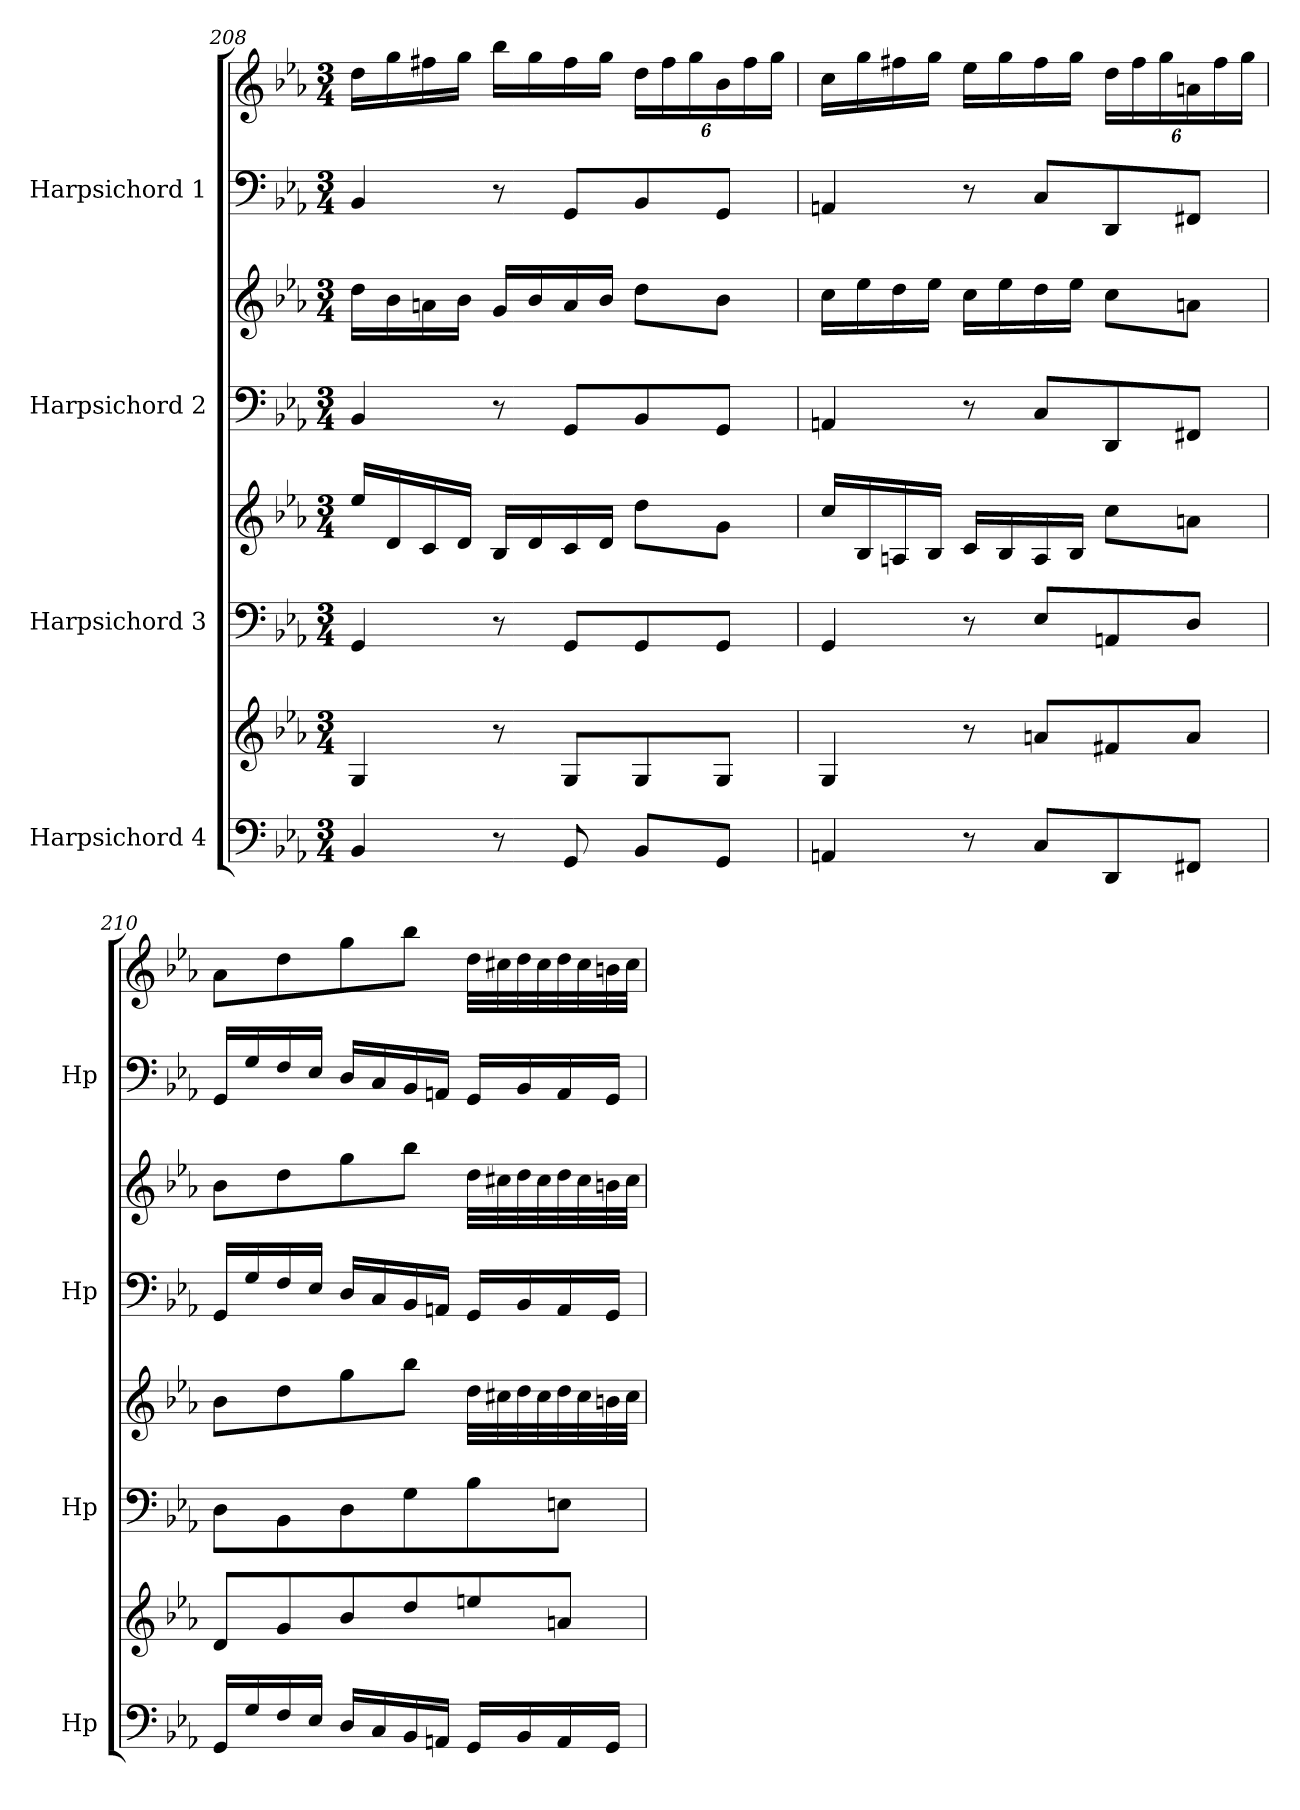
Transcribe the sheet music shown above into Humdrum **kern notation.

**kern	**kern	**kern	**kern	**kern	**kern	**kern	**kern
*part4	*part4	*part3	*part3	*part2	*part2	*part1	*part1
*staff8	*staff7	*staff6	*staff5	*staff4	*staff3	*staff2	*staff1
*I"Harpsichord 4	*	*I"Harpsichord 3	*	*I"Harpsichord 2	*	*I"Harpsichord 1	*
*I'Hp	*	*I'Hp	*	*I'Hp	*	*I'Hp	*
!!LO:PB:g=z
*clefF4	*clefG2	*clefF4	*clefG2	*clefF4	*clefG2	*clefF4	*clefG2
*k[b-e-a-]	*k[b-e-a-]	*k[b-e-a-]	*k[b-e-a-]	*k[b-e-a-]	*k[b-e-a-]	*k[b-e-a-]	*k[b-e-a-]
*M3/4	*M3/4	*M3/4	*M3/4	*M3/4	*M3/4	*M3/4	*M3/4
=208	=208	=208	=208	=208	=208	=208	=208
4BB-/	4G/	4GG/	16ee-/LL	4BB-/	16dd\LL	4BB-/	16dd\LL
.	.	.	16d/	.	16b-\	.	16gg\
.	.	.	16c/	.	16an\	.	16ff#X\
.	.	.	16d/JJ	.	16b-\JJ	.	16gg\JJ
8r	8r	8r	16B-/LL	8r	16g/LL	8r	16bb-\LL
.	.	.	16d/	.	16b-/	.	16gg\
8GG/	8G/L	8GG/L	16c/	8GG/L	16a/	8GG/L	16ff#\
.	.	.	16d/JJ	.	16b-/JJ	.	16gg\JJ
*	*	*	*	*	*	*	*Xbrackettup
8BB-/L	8G/	8GG/	8dd\L	8BB-/	8dd\L	8BB-/	24dd\LL
.	.	.	.	.	.	.	24ff#\
.	.	.	.	.	.	.	24gg\
8GG/J	8G/J	8GG/J	8g\J	8GG/J	8b-\J	8GG/J	24b-\
.	.	.	.	.	.	.	24ff#\
.	.	.	.	.	.	.	24gg\JJ
=209	=209	=209	=209	=209	=209	=209	=209
4AAn/	4G/	4GG/	16cc/LL	4AAn/	16cc\LL	4AAn/	16cc\LL
.	.	.	16B-/	.	16ee-\	.	16gg\
.	.	.	16An/	.	16dd\	.	16ff#X\
.	.	.	16B-/JJ	.	16ee-\JJ	.	16gg\JJ
8r	8r	8r	16c/LL	8r	16cc\LL	8r	16ee-\LL
.	.	.	16B-/	.	16ee-\	.	16gg\
8C/L	8an/L	8E-/L	16A/	8C/L	16dd\	8C/L	16ff#\
.	.	.	16B-/JJ	.	16ee-\JJ	.	16gg\JJ
8DD/	8f#X/	8AAn/	8cc\L	8DD/	8cc\L	8DD/	24dd\LL
.	.	.	.	.	.	.	24ff#\
.	.	.	.	.	.	.	24gg\
8FF#X/J	8a/J	8D/J	8an\J	8FF#X/J	8an\J	8FF#X/J	24an\
.	.	.	.	.	.	.	24ff#\
.	.	.	.	.	.	.	24gg\JJ
=210	=210	=210	=210	=210	=210	=210	=210
16GG/LL	8d/L	8D\L	8b-\L	16GG/LL	8b-\L	16GG/LL	8a-\L
16G/	.	.	.	16G/	.	16G/	.
16F/	8g/	8BB-\	8dd\	16F/	8dd\	16F/	8dd\
16E-/JJ	.	.	.	16E-/JJ	.	16E-/JJ	.
16D/LL	8b-/	8D\	8gg\	16D/LL	8gg\	16D/LL	8gg\
16C/	.	.	.	16C/	.	16C/	.
16BB-/	8dd/	8G\	8bb-\J	16BB-/	8bb-\J	16BB-/	8bb-\J
16AAn/JJ	.	.	.	16AAn/JJ	.	16AAn/JJ	.
16GG/LL	8een/	8B-\	32dd\LLL	16GG/LL	32dd\LLL	16GG/LL	32dd\LLL
.	.	.	32cc#X\	.	32cc#X\	.	32cc#X\
16BB-/	.	.	32dd\	16BB-/	32dd\	16BB-/	32dd\
.	.	.	32cc#\	.	32cc#\	.	32cc#\
16AA/	8an/J	8En\J	32dd\	16AA/	32dd\	16AA/	32dd\
.	.	.	32cc#\	.	32cc#\	.	32cc#\
16GG/JJ	.	.	32bn\	16GG/JJ	32bn\	16GG/JJ	32bn\
.	.	.	32cc#\JJJ	.	32cc#\JJJ	.	32cc#\JJJ
=	=	=	=	=	=	=	=
*-	*-	*-	*-	*-	*-	*-	*-
